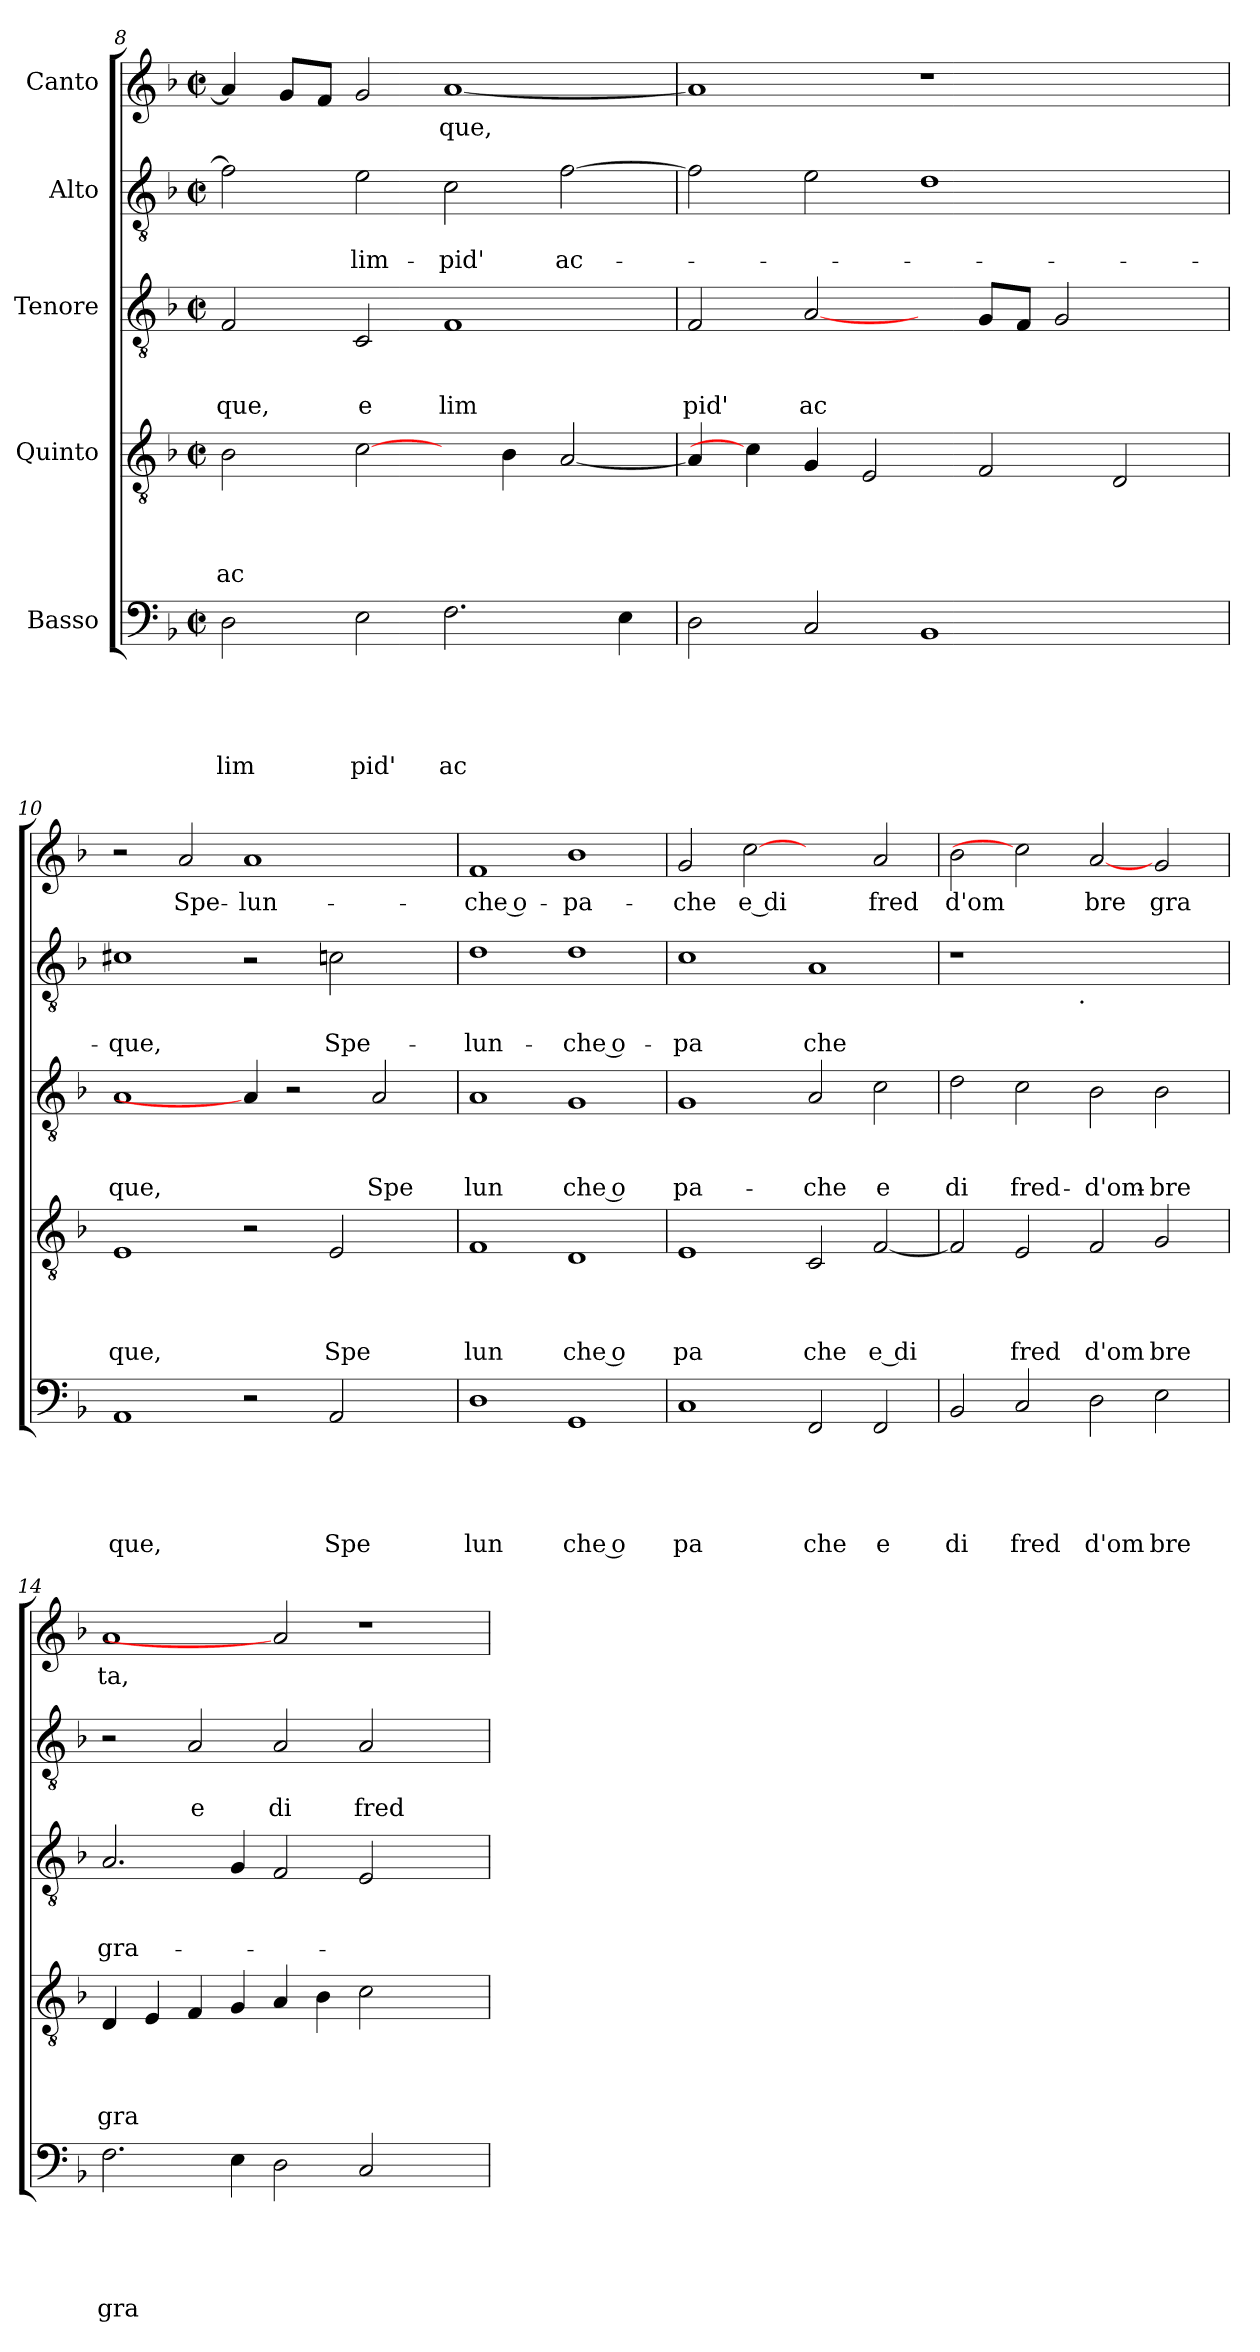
**kern	**text	**text	**text	**text	**text	**kern	**text	**text	**text	**text	**kern	**text	**text	**text	**kern	**text	**text	**kern	**text
*part5	*part5	*part5	*part5	*part5	*part5	*part4	*part4	*part4	*part4	*part4	*part3	*part3	*part3	*part3	*part2	*part2	*part2	*part1	*part1
*staff5	*staff5	*staff5	*staff5	*staff5	*staff5	*staff4	*staff4	*staff4	*staff4	*staff4	*staff3	*staff3	*staff3	*staff3	*staff2	*staff2	*staff2	*staff1	*staff1
*I"Basso	*	*	*	*	*	*I"Quinto	*	*	*	*	*I"Tenore	*	*	*	*I"Alto	*	*	*I"Canto	*
*clefF4	*	*	*	*	*	*clefGv2	*	*	*	*	*clefGv2	*	*	*	*clefGv2	*	*	*clefG2	*
*k[b-]	*	*	*	*	*	*k[b-]	*	*	*	*	*k[b-]	*	*	*	*k[b-]	*	*	*k[b-]	*
*F:	*	*	*	*	*	*F:	*	*	*	*	*F:	*	*	*	*F:	*	*	*F:	*
*M2/2	*	*	*	*	*	*M2/2	*	*	*	*	*M2/2	*	*	*	*M2/2	*	*	*M2/2	*
*met(c|)	*	*	*	*	*	*met(c|)	*	*	*	*	*met(c|)	*	*	*	*met(c|)	*	*	*met(c|)	*
=8	=8	=8	=8	=8	=8	=8	=8	=8	=8	=8	=8	=8	=8	=8	=8	=8	=8	=8	=8
!	!	!	!	!	!LO:LY:b	!	!	!	!	!LO:LY:b	!	!	!	!LO:LY:b	!	!	!	!	!
2D\	.	.	.	.	lim	2B-\	.	.	.	ac	2F/	.	.	que,	2f\]	.	.	4a/]	.
.	.	.	.	.	.	.	.	.	.	.	.	.	.	.	.	.	.	8g/L	.
.	.	.	.	.	.	.	.	.	.	.	.	.	.	.	.	.	.	8f/J	.
!	!	!	!	!	!LO:LY:b	!	!	!	!	!	!	!	!	!LO:LY:b	!	!	!LO:LY:b	!	!
2E\	.	.	.	.	pid'	[2c\	.	.	.	.	2C/	.	.	e	2e\	.	lim-	2g/	.
!	!	!	!	!	!LO:LY:b	!	!	!	!	!	!	!	!	!LO:LY:b	!	!	!LO:LY:b	!	!LO:LY:b
2.F\	.	.	.	.	ac	4ryy	.	.	.	.	1F	.	.	lim	2c\	.	-pid'	[<1a	-que,
.	.	.	.	.	.	4B-\	.	.	.	.	.	.	.	.	.	.	.	.	.
!	!	!	!	!	!	!	!	!	!	!	!	!	!	!	!	!	!LO:LY:b	!	!
.	.	.	.	.	.	[<2A/	.	.	.	.	.	.	.	.	[>2f\	.	ac-	.	.
4E\	.	.	.	.	.	.	.	.	.	.	.	.	.	.	.	.	.	.	.
=9	=9	=9	=9	=9	=9	=9	=9	=9	=9	=9	=9	=9	=9	=9	=9	=9	=9	=9	=9
!	!	!	!	!	!	!	!	!	!	!	!	!	!	!LO:LY:b	!	!	!	!	!
2D\	.	.	.	.	.	4A/]	.	.	.	.	2F/	.	.	pid'	2f\]	.	.	1a]	.
.	.	.	.	.	.	4c\]	.	.	.	.	.	.	.	.	.	.	.	.	.
!	!	!	!	!	!	!	!	!	!	!	!	!	!	!LO:LY:b	!	!	!	!	!
2C/	.	.	.	.	.	4G/	.	.	.	.	[2A/	.	.	ac	2e\	.	.	.	.
.	.	.	.	.	.	2E/	.	.	.	.	.	.	.	.	.	.	.	.	.
1BB-	.	.	.	.	.	.	.	.	.	.	4ryy	.	.	.	1d	.	.	1r	.
.	.	.	.	.	.	2F/	.	.	.	.	8G/L	.	.	.	.	.	.	.	.
.	.	.	.	.	.	.	.	.	.	.	8F/J	.	.	.	.	.	.	.	.
.	.	.	.	.	.	.	.	.	.	.	2G/	.	.	.	.	.	.	.	.
.	.	.	.	.	.	2D/	.	.	.	.	.	.	.	.	.	.	.	.	.
4ryy	.	.	.	.	.	.	.	.	.	.	4ryy	.	.	.	4ryy	.	.	4ryy	.
=10	=10	=10	=10	=10	=10	=10	=10	=10	=10	=10	=10	=10	=10	=10	=10	=10	=10	=10	=10
!	!	!	!	!	!LO:LY:b	!	!	!	!	!LO:LY:b	!	!	!	!LO:LY:b	!	!	!LO:LY:b	!	!
1AA	.	.	.	.	que,	1E	.	.	.	que,	1A	.	.	que,	1c#X	.	-que,	2r	.
!	!	!	!	!	!	!	!	!	!	!	!	!	!	!	!	!	!	!	!LO:LY:b
.	.	.	.	.	.	.	.	.	.	.	.	.	.	.	.	.	.	2a/	Spe-
!	!	!	!	!	!	!	!	!	!	!	!	!	!	!	!	!	!	!	!LO:LY:b
2r	.	.	.	.	.	2r	.	.	.	.	4A/]	.	.	.	2r	.	.	1a	-lun-
.	.	.	.	.	.	.	.	.	.	.	2r	.	.	.	.	.	.	.	.
!	!	!	!	!	!LO:LY:b	!	!	!	!	!LO:LY:b	!	!	!	!	!	!	!LO:LY:b	!	!
2AA/	.	.	.	.	Spe	2E/	.	.	.	Spe	.	.	.	.	2c\	.	Spe-	.	.
!	!	!	!	!	!	!	!	!	!	!	!	!	!	!LO:LY:b	!	!	!	!	!
.	.	.	.	.	.	.	.	.	.	.	2A/	.	.	Spe	.	.	.	.	.
4ryy	.	.	.	.	.	4ryy	.	.	.	.	.	.	.	.	4ryy	.	.	4ryy	.
=11	=11	=11	=11	=11	=11	=11	=11	=11	=11	=11	=11	=11	=11	=11	=11	=11	=11	=11	=11
!	!	!	!	!	!LO:LY:b	!	!	!	!	!LO:LY:b	!	!	!	!LO:LY:b	!	!	!LO:LY:b	!	!LO:LY:b:rj
1D	.	.	.	.	lun	1F	.	.	.	lun	1A	.	.	lun	1d	.	-lun-	1f	-che o-
!	!	!	!	!	!LO:LY:b:rj	!	!	!	!	!LO:LY:b:rj	!	!	!	!LO:LY:b:rj	!	!	!LO:LY:b:rj	!	!LO:LY:b
1GG	.	.	.	.	che o	1D	.	.	.	che o	1G	.	.	che o	1d	.	-che o-	1b-	-pa-
!!LO:PB:g=z
=12	=12	=12	=12	=12	=12	=12	=12	=12	=12	=12	=12	=12	=12	=12	=12	=12	=12	=12	=12
!	!	!	!	!	!LO:LY:b	!	!	!	!	!LO:LY:b	!	!	!	!LO:LY:b	!	!	!LO:LY:b	!	!LO:LY:b:rj
1C	.	.	.	.	pa	1E	.	.	.	pa	1G	.	.	pa-	1c	.	-pa	2g/	-che
!	!	!	!	!	!	!	!	!	!	!	!	!	!	!	!	!	!	!	!LO:LY:b:rj
.	.	.	.	.	.	.	.	.	.	.	.	.	.	.	.	.	.	[2cc	e di
!	!	!	!	!	!LO:LY:b	!	!	!	!	!LO:LY:b:rj	!	!	!	!LO:LY:b	!	!	!LO:LY:b	!	!
2FF/	.	.	.	.	che	2C/	.	.	.	che	2A/	.	.	-che	1A	.	che	2ryy	.
!	!	!	!	!	!LO:LY:b	!	!	!	!	!LO:LY:b:rj	!	!	!	!LO:LY:b	!	!	!	!	!LO:LY:b
2FF/	.	.	.	.	e	[<2F/	.	.	.	e di	2c\	.	.	e	.	.	.	2a/	fred
=13	=13	=13	=13	=13	=13	=13	=13	=13	=13	=13	=13	=13	=13	=13	=13	=13	=13	=13	=13
!	!	!	!	!	!LO:LY:b	!	!	!	!	!	!	!	!	!LO:LY:b	!	!	!	!	!LO:LY:b
*	*	*	*	*	*	*	*	*	*	*	*	*	*	*	*^	*	*	*	*
2BB-/	.	.	.	.	di	2F/]	.	.	.	.	2d\	.	.	di	1r	2ryy	.	.	2b-\	d'om
!	!	!	!	!	!LO:LY:b	!	!	!	!	!LO:LY:b	!	!	!	!LO:LY:b	!	!	!	!	!	!
2C/	.	.	.	.	fred	2E/	.	.	.	fred	2c\	.	.	fred-	.	4...ryy	.	.	2cc]	.
!	!	!	!	!	!	!	!	!	!	!	!	!	!	!	!	!LO:TX:b:t=.	!	!	!	!
.	.	.	.	.	.	.	.	.	.	.	.	.	.	.	.	1ryy	.	.	.	.
!	!	!	!	!	!LO:LY:b	!	!	!	!	!LO:LY:b	!	!	!	!LO:LY:b	!	!	!	!	!	!LO:LY:b
2D\	.	.	.	.	d'om	2F/	.	.	.	d'om	2B-\	.	.	-d'om-	1ryy	.	.	.	[2a	bre
!	!	!	!	!	!LO:LY:b	!	!	!	!	!LO:LY:b	!	!	!	!LO:LY:b	!	!	!	!	!	!LO:LY:b
2E\	.	.	.	.	bre	2G/	.	.	.	bre	2B-\	.	.	-bre	.	.	.	.	2g/	gra
.	.	.	.	.	.	.	.	.	.	.	.	.	.	.	.	32ryy	.	.	.	.
=14	=14	=14	=14	=14	=14	=14	=14	=14	=14	=14	=14	=14	=14	=14	=14	=14	=14	=14	=14	=14
!	!	!	!	!	!LO:LY:b	!	!	!	!	!LO:LY:b	!	!	!	!LO:LY:b	!	!	!	!	!	!LO:LY:b
*	*	*	*	*	*	*	*	*	*	*	*	*	*	*	*v	*v	*	*	*	*
2.F\	.	.	.	.	gra	4D/	.	.	.	gra	2.A/	.	.	gra-	2r	.	.	1a	ta,
.	.	.	.	.	.	4E/	.	.	.	.	.	.	.	.	.	.	.	.	.
!	!	!	!	!	!	!	!	!	!	!	!	!	!	!	!	!	!LO:LY:b	!	!
.	.	.	.	.	.	4F/	.	.	.	.	.	.	.	.	2A/	.	e	.	.
4E\	.	.	.	.	.	4G/	.	.	.	.	4G/	.	.	.	.	.	.	.	.
!	!	!	!	!	!	!	!	!	!	!	!	!	!	!	!	!	!LO:LY:b	!	!
2D\	.	.	.	.	.	4A/	.	.	.	.	2F/	.	.	.	2A/	.	di	2a]	.
.	.	.	.	.	.	4B-\	.	.	.	.	.	.	.	.	.	.	.	.	.
!	!	!	!	!	!	!	!	!	!	!	!	!	!	!	!	!	!LO:LY:b	!	!
2C/	.	.	.	.	.	2c\	.	.	.	.	2E/	.	.	.	2A/	.	fred	1r	.
2ryy	.	.	.	.	.	2ryy	.	.	.	.	2ryy	.	.	.	2ryy	.	.	.	.
=	=	=	=	=	=	=	=	=	=	=	=	=	=	=	=	=	=	=	=
*-	*-	*-	*-	*-	*-	*-	*-	*-	*-	*-	*-	*-	*-	*-	*-	*-	*-	*-	*-
